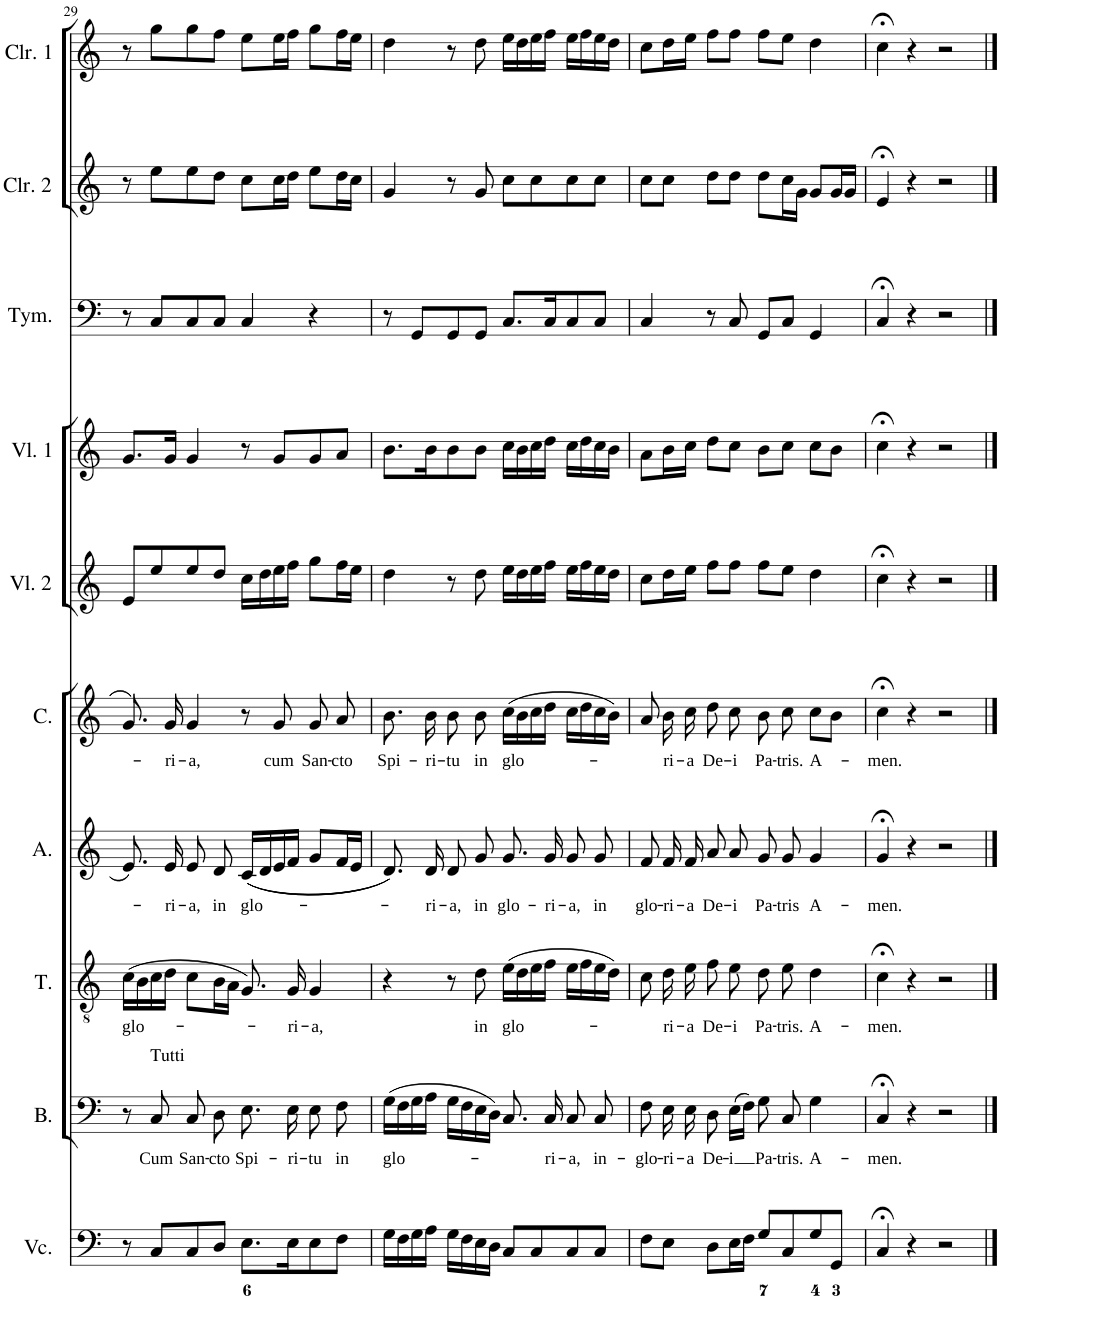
**kern	**kern	**text	**kern	**text	**kern	**text	**kern	**text	**kern	**kern	**kern	**kern	**kern
*part10	*part9	*part9	*part8	*part8	*part7	*part7	*part6	*part6	*part5	*part4	*part3	*part2	*part1
*staff10	*staff9	*staff9	*staff8	*staff8	*staff7	*staff7	*staff6	*staff6	*staff5	*staff4	*staff3	*staff2	*staff1
*I"Violoncello	*I"Basso	*	*I"Tenore	*	*I"Alto	*	*I"Canto	*	*I"Violino secondo	*I"Violino primo	*I"Tympani	*I"Clarino secondo	*I"Clarino primo
*I'Vc.	*I'B.	*	*I'T.	*	*I'A.	*	*I'C.	*	*I'Vl. 2	*I'Vl. 1	*I'Tym.	*I'Clr. 2	*I'Clr. 1
!!LO:PB:g=z
*clefF4	*clefF4	*	*clefGv2	*	*clefG2	*	*clefG2	*	*clefG2	*clefG2	*clefF4	*clefG2	*clefG2
*k[]	*k[]	*	*k[]	*	*k[]	*	*k[]	*	*k[]	*k[]	*k[]	*k[]	*k[]
*M4/4	*M4/4	*	*M4/4	*	*M4/4	*	*M4/4	*	*M4/4	*M4/4	*M4/4	*M4/4	*M4/4
*met(c)	*met(c)	*	*met(c)	*	*met(c)	*	*met(c)	*	*met(c)	*met(c)	*met(c)	*met(c)	*met(c)
=29	=29	=29	=29	=29	=29	=29	=29	=29	=29	=29	=29	=29	=29
!	!	!	!	!LO:LY:b	!	!	!	!	!	!	!	!	!
8r	8r	.	(16c\LL	glo-	8.e/	.	8.g/	.	8e/L	8.g/L	8r	8r	8r
.	.	.	16B\	.	.	.	.	.	.	.	.	.	.
!	!LO:TX:a:t=Tutti	!	!	!	!	!	!	!	!	!	!	!	!
!	!	!LO:LY:b	!	!	!	!	!	!	!	!	!	!	!
8C/L	8C/	Cum	16c\	.	.	.	.	.	8ee/	.	8C/L	8ee\L	8gg\L
!	!	!	!	!	!	!LO:LY:b	!	!LO:LY:b	!	!	!	!	!
.	.	.	16d\JJ	.	16e/	-ri-	16g/	-ri-	.	16g/Jk	.	.	.
!	!	!LO:LY:b	!	!	!	!LO:LY:b	!	!LO:LY:b	!	!	!	!	!
8C/	8C/	San-	8c\L	.	8e/	-a,	4g/	-a,	8ee/	4g/	8C/	8ee\	8gg\
!	!	!LO:LY:b	!	!	!	!LO:LY:b	!	!	!	!	!	!	!
8D/J	8D\	-cto	16B\L	.	8d/	in	.	.	8dd/J	.	8C/J	8dd\J	8ff\J
.	.	.	16A\JJ	.	.	.	.	.	.	.	.	.	.
!	!	!LO:LY:b	!	!	!	!LO:LY:b	!	!	!	!	!	!	!
8.E\L	8.E\	Spi-	8.G/)	.	((16c/LL	glo-	8r	.	16cc\LL	8r	4C/	8cc\L	8ee\L
.	.	.	.	.	16d/	.	.	.	16dd\	.	.	.	.
!	!	!	!	!	!	!	!	!LO:LY:b	!	!	!	!	!
.	.	.	.	.	16e/	.	8g/	cum	16ee\	8g/L	.	16cc\L	16ee\L
!	!	!LO:LY:b	!	!LO:LY:b	!	!	!	!	!	!	!	!	!
16E\K	16E\	-ri-	16G/	-ri-	16f/JJ	.	.	.	16ff\JJ	.	.	16dd\JJ	16ff\JJ
!	!	!LO:LY:b	!	!LO:LY:b	!	!	!	!LO:LY:b	!	!	!	!	!
8E\	8E\	-tu	4G/	-a,	8g/L	.	8g/	San-	8gg\L	8g/	4r	8ee\L	8gg\L
!	!	!LO:LY:b	!	!	!	!	!	!LO:LY:b	!	!	!	!	!
8F\J	8F\	in	.	.	16f/L	.	8a/	-cto	16ff\L	8a/J	.	16dd\L	16ff\L
.	.	.	.	.	16e/JJ	.	.	.	16ee\JJ	.	.	16cc\JJ	16ee\JJ
=30	=30	=30	=30	=30	=30	=30	=30	=30	=30	=30	=30	=30	=30
!	!	!LO:LY:b	!	!	!	!	!	!LO:LY:b	!	!	!	!	!
16G\LL	(16G\LL	glo-	4r	.	8.d/))	.	8.b\	Spi-	4dd\	8.b\L	8r	4g/	4dd\
16F\	16F\	.	.	.	.	.	.	.	.	.	.	.	.
16G\	16G\	.	.	.	.	.	.	.	.	.	8GG/L	.	.
!	!	!	!	!	!	!LO:LY:b	!	!LO:LY:b	!	!	!	!	!
16A\JJ	16A\JJ	.	.	.	16d/	-ri-	16b\	-ri-	.	16b\K	.	.	.
!	!	!	!	!	!	!LO:LY:b	!	!LO:LY:b	!	!	!	!	!
16G\LL	16G\LL	.	8r	.	8d/	-a,	8b\	-tu	8r	8b\	8GG/	8r	8r
16F\	16F\	.	.	.	.	.	.	.	.	.	.	.	.
!	!	!	!	!LO:LY:b	!	!LO:LY:b	!	!LO:LY:b	!	!	!	!	!
16E\	16E\	.	8d\	in	8g/	in	8b\	in	8dd\	8b\J	8GG/J	8g/	8dd\
16D\JJ	16D\JJ)	.	.	.	.	.	.	.	.	.	.	.	.
!	!	!	!	!LO:LY:b	!	!LO:LY:b	!	!LO:LY:b	!	!	!	!	!
8C/L	8.C/	.	(16e\LL	glo-	8.g/	glo-	(16cc\LL	glo-	16ee\LL	16cc\LL	8.C/L	8cc\L	16ee\LL
.	.	.	16d\	.	.	.	16b\	.	16dd\	16b\	.	.	16dd\
8C/	.	.	16e\	.	.	.	16cc\	.	16ee\	16cc\	.	8cc\	16ee\
!	!	!LO:LY:b	!	!	!	!LO:LY:b	!	!	!	!	!	!	!
.	16C/	-ri-	16f\JJ	.	16g/	-ri-	16dd\JJ	.	16ff\JJ	16dd\JJ	16C/K	.	16ff\JJ
!	!	!LO:LY:b	!	!	!	!LO:LY:b	!	!	!	!	!	!	!
8C/	8C/	-a,	16e\LL	.	8g/	-a,	16cc\LL	.	16ee\LL	16cc\LL	8C/	8cc\	16ee\LL
.	.	.	16f\	.	.	.	16dd\	.	16ff\	16dd\	.	.	16ff\
!	!	!LO:LY:b	!	!	!	!LO:LY:b	!	!	!	!	!	!	!
8C/J	8C/	in-	16e\	.	8g/	in	16cc\	.	16ee\	16cc\	8C/J	8cc\J	16ee\
.	.	.	16d\JJ)	.	.	.	16b\JJ)	.	16dd\JJ	16b\JJ	.	.	16dd\JJ
=31	=31	=31	=31	=31	=31	=31	=31	=31	=31	=31	=31	=31	=31
!	!	!LO:LY:b	!	!	!	!LO:LY:b	!	!	!	!	!	!	!
8F\L	8F\	-glo-	8c\	.	8f/	glo-	8a/	.	8cc\L	8a\L	4C/	8cc\L	8cc\L
!	!	!LO:LY:b	!	!LO:LY:b	!	!LO:LY:b	!	!LO:LY:b	!	!	!	!	!
8E\J	16E\	-ri-	16d\	-ri-	16f/	-ri-	16b\	-ri-	16dd\L	16b\L	.	8cc\J	16dd\L
!	!	!LO:LY:b	!	!LO:LY:b	!	!LO:LY:b	!	!LO:LY:b	!	!	!	!	!
.	16E\	-a	16e\	-a	16f/	-a	16cc\	-a	16ee\JJ	16cc\JJ	.	.	16ee\JJ
!	!	!LO:LY:b	!	!LO:LY:b	!	!LO:LY:b	!	!LO:LY:b	!	!	!	!	!
8D\L	8D\	De-	8f\	De-	8a/	De-	8dd\	De-	8ff\L	8dd\L	8r	8dd\L	8ff\L
!	!	!LO:LY:b	!	!LO:LY:b	!	!LO:LY:b	!	!LO:LY:b	!	!	!	!	!
16E\L	(16E\LL	-i	8e\	-i	8a/	-i	8cc\	-i	8ff\J	8cc\J	8C/	8dd\J	8ff\J
16F\JJ	16F\JJ)	.	.	.	.	.	.	.	.	.	.	.	.
!	!	!LO:LY:b	!	!LO:LY:b	!	!LO:LY:b	!	!LO:LY:b	!	!	!	!	!
8G/L	8G\	Pa-	8d\	Pa-	8g/	Pa-	8b\	Pa-	8ff\L	8b\L	8GG/L	8dd\L	8ff\L
!	!	!LO:LY:b	!	!LO:LY:b	!	!LO:LY:b	!	!LO:LY:b	!	!	!	!	!
8C/	8C/	-tris.	8e\	-tris.	8g/	-tris	8cc\	-tris.	8ee\J	8cc\J	8C/J	16cc\L	8ee\J
.	.	.	.	.	.	.	.	.	.	.	.	16g\JJ	.
!	!	!LO:LY:b	!	!LO:LY:b	!	!LO:LY:b	!	!LO:LY:b	!	!	!	!	!
8G/	4G\	A-	4d\	A-	4g/	A-	8cc\L	A-	4dd\	8cc\L	4GG/	8g/L	4dd\
8GG/J	.	.	.	.	.	.	8b\J	.	.	8b\J	.	16g/L	.
.	.	.	.	.	.	.	.	.	.	.	.	16g/JJ	.
=32	=32	=32	=32	=32	=32	=32	=32	=32	=32	=32	=32	=32	=32
!	!	!LO:LY:b	!	!LO:LY:b	!	!LO:LY:b	!	!LO:LY:b	!	!	!	!	!
4C;</	4C;</	-men.	4c;<\	-men.	4g;</	-men.	4cc;<\	-men.	4cc;<\	4cc;<\	4C;</	4e;</	4cc;<\
4r	4r	.	4r	.	4r	.	4r	.	4r	4r	4r	4r	4r
2r	2r	.	2r	.	2r	.	2r	.	2r	2r	2r	2r	2r
==	==	==	==	==	==	==	==	==	==	==	==	==	==
*-	*-	*-	*-	*-	*-	*-	*-	*-	*-	*-	*-	*-	*-
